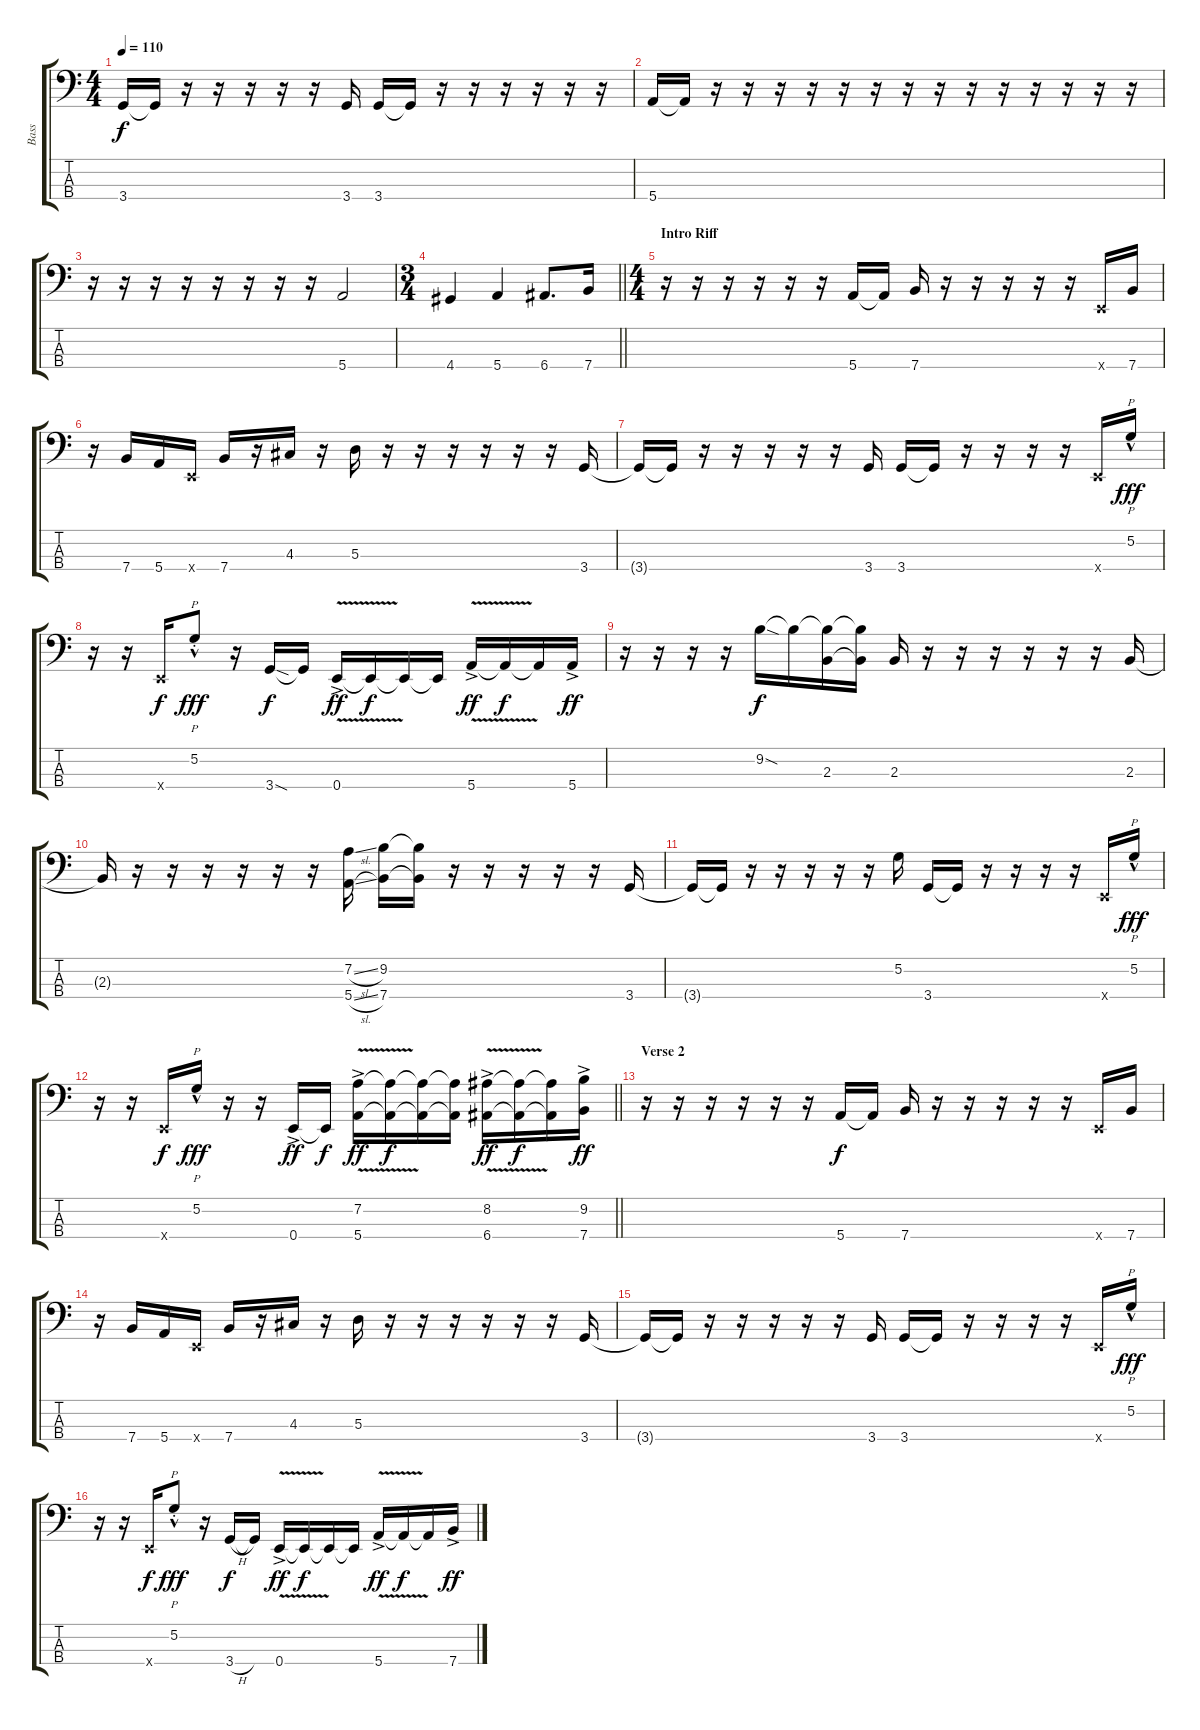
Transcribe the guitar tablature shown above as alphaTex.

\track ("Bass" "Bass") {instrument slapbass1}
\staff {score tabs}
\tuning (G2 D2 A1 E1) {hide}
\ts (4 4)
\tempo 110
\clef f4
\ks c
3.4{t}.16{dy f} 3.4{t}.16 r.16 r.16 r.16 r.16 r.16 3.4.16 3.4.16 3.4{t}.16 r.16 r.16 r.16 r.16 r.16 r.16 |
5.4.16 5.4{t}.16 r.16 r.16 r.16 r.16 r.16 r.16 r.16 r.16 r.16 r.16 r.16 r.16 r.16 r.16 |
r.16 r.16 r.16 r.16 r.16 r.16 r.16 r.16 5.4.2 |
\ts (3 4)
\barLineRight lightlight
4.4.4 5.4.4 6.4.8{d} 7.4.16 |
\ts (4 4)
\section ("" "Intro Riff ")
r.16 r.16 r.16 r.16 r.16 r.16 5.4.16 5.4{t}.16 7.4.16 r.16 r.16 r.16 r.16 r.16 0.4{x}.16 7.4.16 |
r.16 7.4.16 5.4.16 0.4{x}.16 7.4.16 r.16 4.3.16 r.16 5.3.16 r.16 r.16 r.16 r.16 r.16 r.16 3.4.16 |
3.4{t}.16 3.4{t}.16 r.16 r.16 r.16 r.16 r.16 3.4.16 3.4.16 3.4{t}.16 r.16 r.16 r.16 r.16 0.4{x}.16 5.2{hac}.16{p dy fff} |
r.16 r.16 0.4{x}.16{dy f} 5.2{hac st}.8{p dy fff} r.16 3.4{sod}.16{dy f} 3.4{t}.16 0.4{v ac}.16{dy ff} 0.4{t}.16{dy f} 0.4{t}.16 0.4{t}.16 5.4{v ac}.16{dy ff} 5.4{t}.16{dy f} 5.4{t}.16 5.4{ac}.16{dy ff} |
r.16 r.16 r.16 r.16 9.2{sod}.16{dy f} 9.2{t}.16 (9.2{t} 2.3).16 (9.2{t} 2.3{t}).16 2.3.16 r.16 r.16 r.16 r.16 r.16 r.16 2.3.16 |
2.3{t}.16 r.16 r.16 r.16 r.16 r.16 r.16 (7.2{sl} 5.4{sl}).16 (9.2 7.4).16 (9.2{t} 7.4{t}).16 r.16 r.16 r.16 r.16 r.16 3.4.16 |
3.4{t}.16 3.4{t}.16 r.16 r.16 r.16 r.16 r.16 5.2.16 3.4.16 3.4{t}.16 r.16 r.16 r.16 r.16 0.4{x}.16 5.2{hac}.16{p dy fff} |
\barLineRight lightlight
r.16 r.16 0.4{x}.16{dy f} 5.2{hac}.16{p dy fff} r.16 r.16 0.4{ac}.16{dy ff} 0.4{t}.16{dy f} (7.2 5.4{v ac}).16{dy ff} (7.2{t} 5.4{t}).16{dy f} (7.2{t} 5.4{t}).16 (7.2{t} 5.4{t}).16 (8.2 6.4{v ac}).16{dy ff} (8.2{t} 6.4{t}).16{dy f} (8.2{t} 6.4{t}).16 (9.2 7.4{ac}).16{dy ff} |
\section ("" "Verse 2")
r.16 r.16 r.16 r.16 r.16 r.16 5.4.16{dy f} 5.4{t}.16 7.4.16 r.16 r.16 r.16 r.16 r.16 0.4{x}.16 7.4.16 |
r.16 7.4.16 5.4.16 0.4{x}.16 7.4.16 r.16 4.3.16 r.16 5.3.16 r.16 r.16 r.16 r.16 r.16 r.16 3.4.16 |
3.4{t}.16 3.4{t}.16 r.16 r.16 r.16 r.16 r.16 3.4.16 3.4.16 3.4{t}.16 r.16 r.16 r.16 r.16 0.4{x}.16 5.2{hac}.16{p dy fff} |
r.16 r.16 0.4{x}.16{dy f} 5.2{hac st}.8{p dy fff} r.16 3.4{h}.16{dy f} 3.4{t}.16 0.4{v ac}.16{dy ff} 0.4{t}.16{dy f} 0.4{t}.16 0.4{t}.16 5.4{v ac}.16{dy ff} 5.4{t}.16{dy f} 5.4{t}.16 7.4{ac}.16{dy ff}
